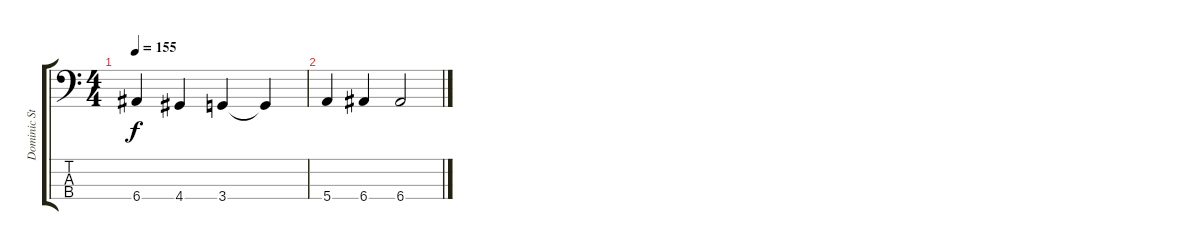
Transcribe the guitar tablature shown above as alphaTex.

\track ("Dominic Steiner" "Dominic St") {instrument electricbasspick}
\staff {score tabs}
\tuning (G2 D2 A1 E1) {hide}
\ts (4 4)
\tempo 155
\clef f4
\ks c
6.4{t}.4{dy f} 4.4.4 3.4.4 3.4{t}.4 |
5.4.4 6.4.4 6.4.2
